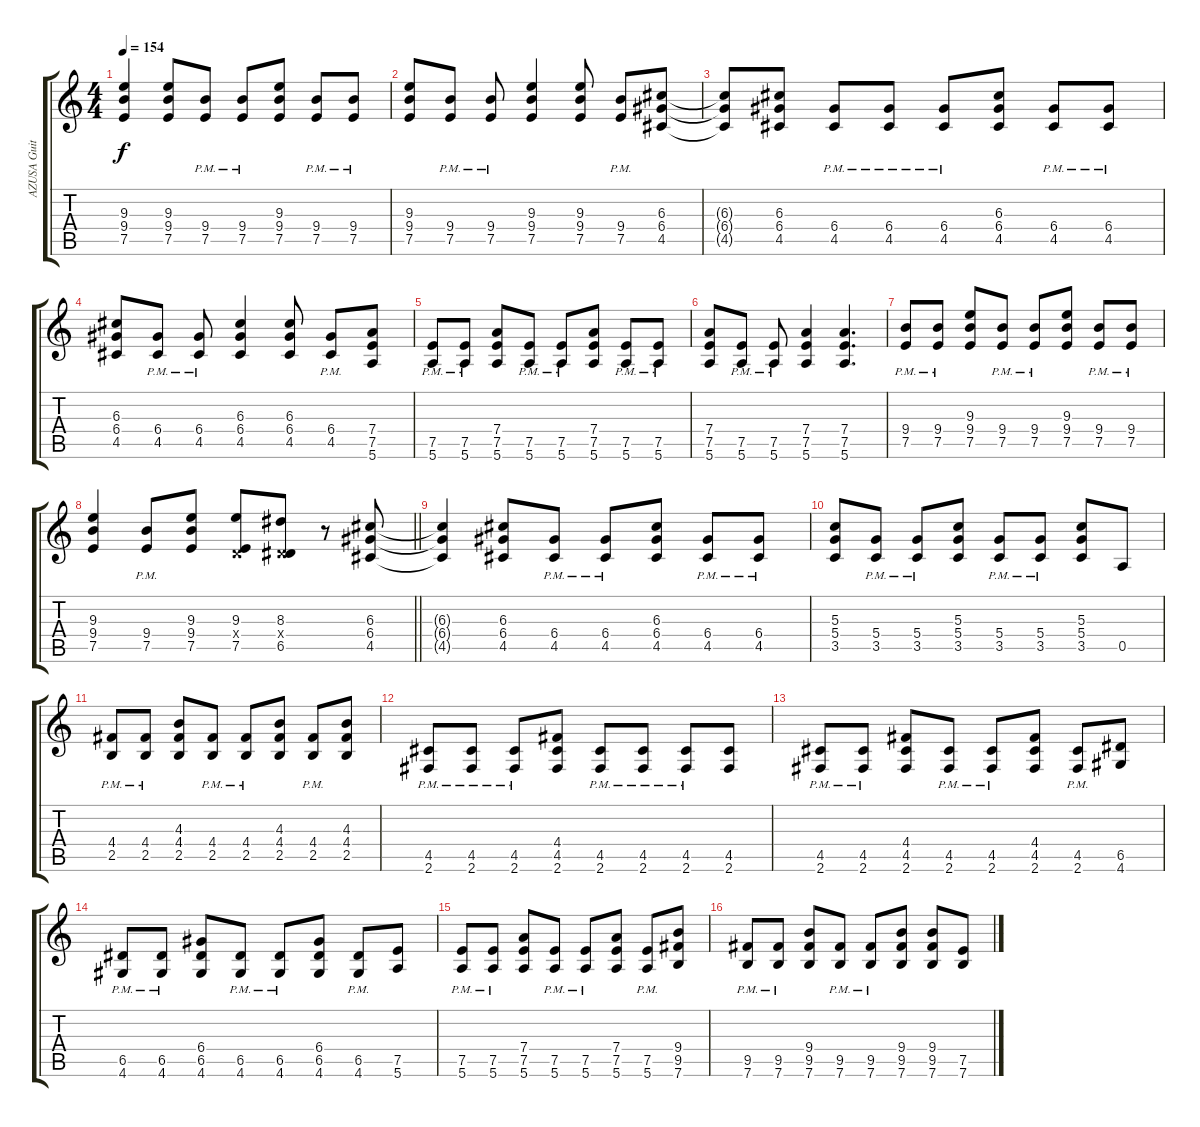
\track ("AZUSA Guitar" "AZUSA Guit") {instrument distortionguitar}
\staff {score tabs}
\tuning (E4 B3 G3 D3 A2 E2) {hide}
\ts (4 4)
\tempo 154
\clef g2
\ks c
(9.3{t} 9.4{t} 7.5{t}).4{dy f} (9.3 9.4 7.5).8 (9.4{pm} 7.5{pm}).8 (9.4{pm} 7.5{pm}).8 (9.3 9.4 7.5).8 (9.4{pm} 7.5{pm}).8 (9.4{pm} 7.5{pm}).8 |
(9.3 9.4 7.5).8 (9.4{pm} 7.5{pm}).8 (9.4{pm} 7.5{pm}).8 (9.3 9.4 7.5).4 (9.3 9.4 7.5).8 (9.4{pm} 7.5{pm}).8 (6.3 6.4 4.5).8 |
(6.3{t} 6.4{t} 4.5{t}).8 (6.3 6.4 4.5).8 (6.4{pm} 4.5{pm}).8 (6.4{pm} 4.5{pm}).8 (6.4{pm} 4.5{pm}).8 (6.3 6.4 4.5).8 (6.4{pm} 4.5{pm}).8 (6.4{pm} 4.5{pm}).8 |
(6.3 6.4 4.5).8 (6.4{pm} 4.5{pm}).8 (6.4{pm} 4.5{pm}).8 (6.3 6.4 4.5).4 (6.3 6.4 4.5).8 (6.4{pm} 4.5{pm}).8 (7.4 7.5 5.6).8 |
(7.5{pm} 5.6{pm}).8 (7.5{pm} 5.6{pm}).8 (7.4 7.5 5.6).8 (7.5{pm} 5.6{pm}).8 (7.5{pm} 5.6{pm}).8 (7.4 7.5 5.6).8 (7.5{pm} 5.6{pm}).8 (7.5{pm} 5.6{pm}).8 |
(7.4 7.5 5.6).8 (7.5{pm} 5.6{pm}).8 (7.5{pm} 5.6{pm}).8 (7.4 7.5 5.6).4 (7.4 7.5 5.6).4{d} |
(9.4{pm} 7.5{pm}).8 (9.4{pm} 7.5{pm}).8 (9.3 9.4 7.5).8 (9.4{pm} 7.5{pm}).8 (9.4{pm} 7.5{pm}).8 (9.3 9.4 7.5).8 (9.4{pm} 7.5{pm}).8 (9.4{pm} 7.5{pm}).8 |
\barLineRight lightlight
(9.3 9.4 7.5).4 (9.4{pm} 7.5{pm}).8 (9.3 9.4 7.5).8 (9.3 0.4{x} 7.5).8 (8.3 0.4{x} 6.5).8 r.8 (6.3 6.4 4.5).8 |
(6.3{t} 6.4{t} 4.5{t}).4 (6.3 6.4 4.5).8 (6.4{pm} 4.5{pm}).8 (6.4{pm} 4.5{pm}).8 (6.3 6.4 4.5).8 (6.4{pm} 4.5{pm}).8 (6.4{pm} 4.5{pm}).8 |
(5.3 5.4 3.5).8 (5.4{pm} 3.5{pm}).8 (5.4{pm} 3.5{pm}).8 (5.3 5.4 3.5).8 (5.4{pm} 3.5{pm}).8 (5.4{pm} 3.5{pm}).8 (5.3 5.4 3.5).8 0.5.8 |
(4.4{pm} 2.5{pm}).8 (4.4{pm} 2.5{pm}).8 (4.3 4.4 2.5).8 (4.4{pm} 2.5{pm}).8 (4.4{pm} 2.5{pm}).8 (4.3 4.4 2.5).8 (4.4{pm} 2.5{pm}).8 (4.3 4.4 2.5).8 |
(4.5{pm} 2.6{pm}).8 (4.5{pm} 2.6{pm}).8 (4.5{pm} 2.6{pm}).8 (4.4 4.5 2.6).8 (4.5{pm} 2.6{pm}).8 (4.5{pm} 2.6{pm}).8 (4.5{pm} 2.6{pm}).8 (4.5 2.6).8 |
(4.5{pm} 2.6{pm}).8 (4.5{pm} 2.6{pm}).8 (4.4 4.5 2.6).8 (4.5{pm} 2.6{pm}).8 (4.5{pm} 2.6{pm}).8 (4.4 4.5 2.6).8 (4.5{pm} 2.6{pm}).8 (6.5 4.6).8 |
(6.5{pm} 4.6{pm}).8 (6.5{pm} 4.6{pm}).8 (6.4 6.5 4.6).8 (6.5{pm} 4.6{pm}).8 (6.5{pm} 4.6{pm}).8 (6.4 6.5 4.6).8 (6.5{pm} 4.6{pm}).8 (7.5 5.6).8 |
(7.5{pm} 5.6{pm}).8 (7.5{pm} 5.6{pm}).8 (7.4 7.5 5.6).8 (7.5{pm} 5.6{pm}).8 (7.5{pm} 5.6{pm}).8 (7.4 7.5 5.6).8 (7.5{pm} 5.6{pm}).8 (9.4 9.5 7.6).8 |
(9.5{pm} 7.6{pm}).8 (9.5{pm} 7.6{pm}).8 (9.4 9.5 7.6).8 (9.5{pm} 7.6{pm}).8 (9.5{pm} 7.6{pm}).8 (9.4 9.5 7.6).8 (9.4 9.5 7.6).8 (7.5 7.6).8
